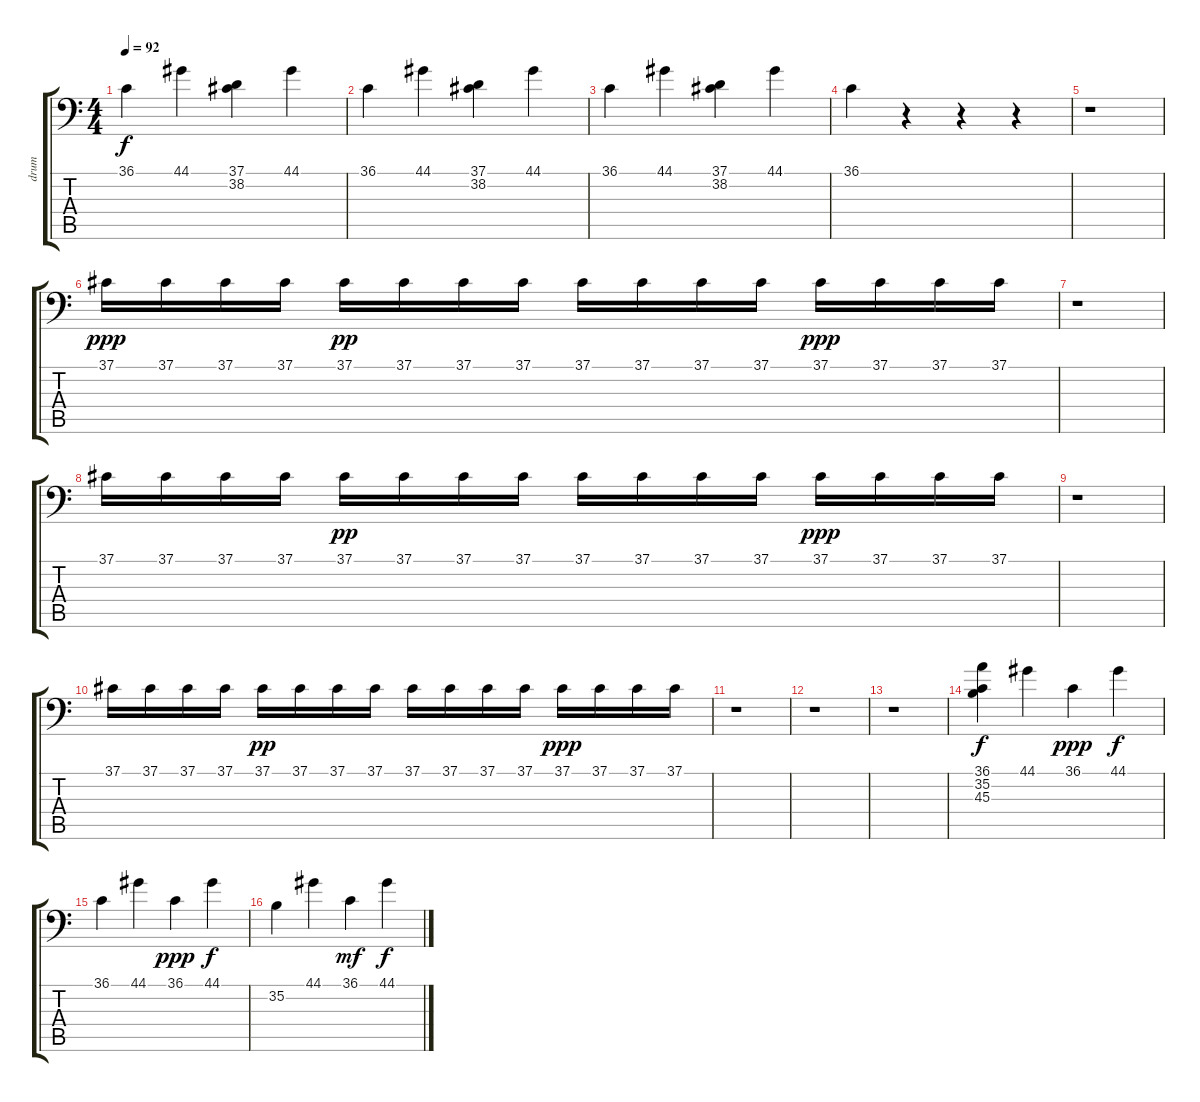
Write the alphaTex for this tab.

\track ("drum" "drum") {instrument acousticgrandpiano}
\staff {score tabs}
\tuning (C-1 C-1 C-1 C-1 C-1 C-1) {hide}
\ts (4 4)
\tempo 92
\clef f4
\ks c
36.1.4{dy f} 44.1.4 (37.1 38.2).4 44.1.4 |
36.1.4 44.1.4 (37.1 38.2).4 44.1.4 |
36.1.4 44.1.4 (37.1 38.2).4 44.1.4 |
36.1.4 r.4 r.4 r.4 |
r.1 |
37.1.16{dy ppp} 37.1.16 37.1.16 37.1.16 37.1.16{dy pp} 37.1.16 37.1.16 37.1.16 37.1.16 37.1.16 37.1.16 37.1.16 37.1.16{dy ppp} 37.1.16 37.1.16 37.1.16 |
r.1 |
37.1.16 37.1.16 37.1.16 37.1.16 37.1.16{dy pp} 37.1.16 37.1.16 37.1.16 37.1.16 37.1.16 37.1.16 37.1.16 37.1.16{dy ppp} 37.1.16 37.1.16 37.1.16 |
r.1 |
37.1.16 37.1.16 37.1.16 37.1.16 37.1.16{dy pp} 37.1.16 37.1.16 37.1.16 37.1.16 37.1.16 37.1.16 37.1.16 37.1.16{dy ppp} 37.1.16 37.1.16 37.1.16 |
r.1 |
r.1 |
r.1 |
(36.1 35.2 45.3).4{dy f} 44.1.4 36.1.4{dy ppp} 44.1.4{dy f} |
36.1.4 44.1.4 36.1.4{dy ppp} 44.1.4{dy f} |
35.2.4 44.1.4 36.1.4{dy mf} 44.1.4{dy f}
